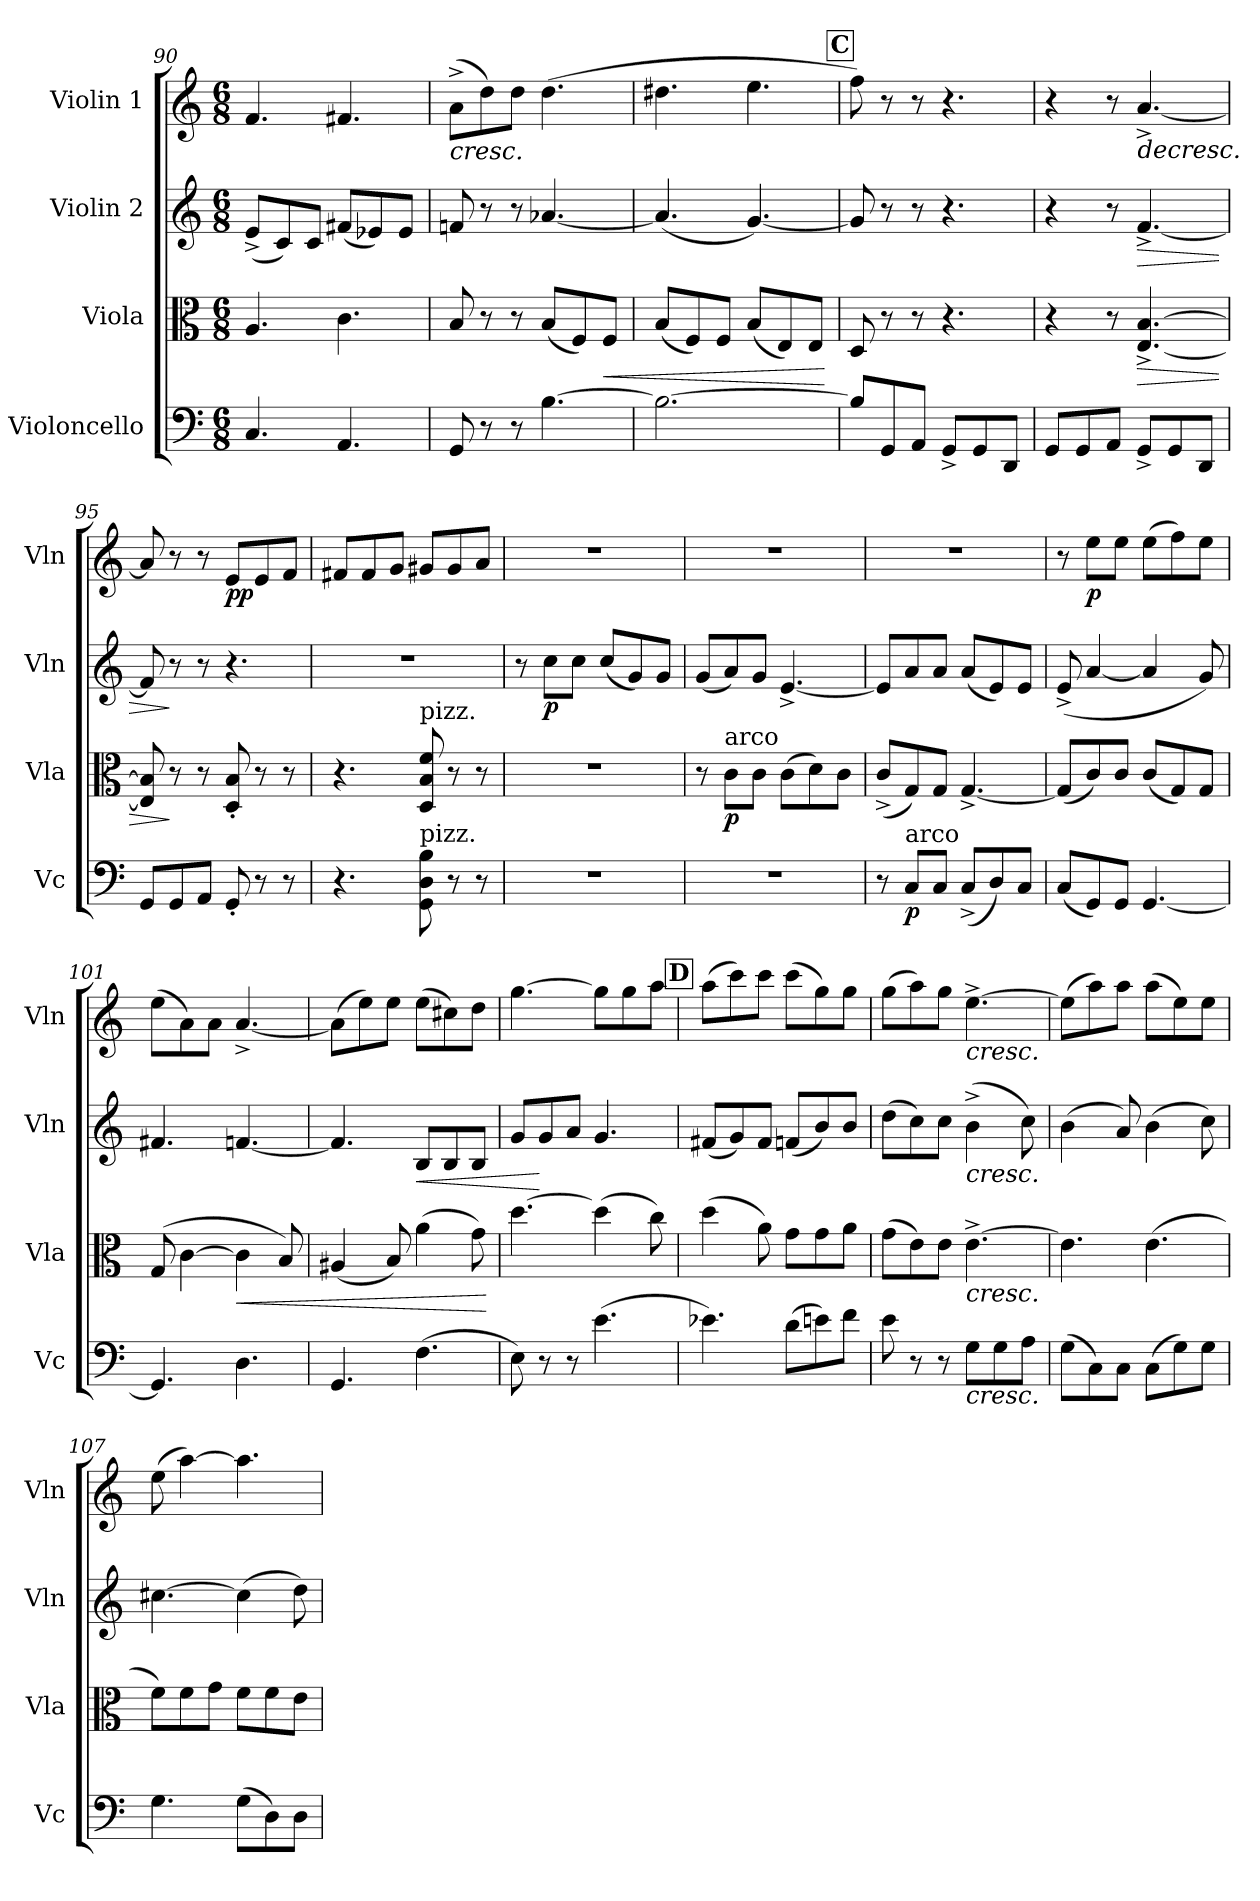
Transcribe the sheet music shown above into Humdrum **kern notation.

**kern	**dynam	**kern	**dynam	**kern	**dynam	**kern	**dynam
*part4	*part4	*part3	*part3	*part2	*part2	*part1	*part1
*staff4	*staff4	*staff3	*staff3	*staff2	*staff2	*staff1	*staff1
*I"Violoncello	*	*I"Viola	*	*I"Violin 2	*	*I"Violin 1	*
*I'Vc	*	*I'Vla	*	*I'Vln	*	*I'Vln	*
*clefF4	*	*clefC3	*	*clefG2	*	*clefG2	*
*k[]	*	*k[]	*	*k[]	*	*k[]	*
*M6/8	*	*M6/8	*	*M6/8	*	*M6/8	*
=90	=90	=90	=90	=90	=90	=90	=90
4.C/	.	4.A/	.	(<8e^/L	.	4.f/	.
.	.	.	.	8c/)	.	.	.
.	.	.	.	8c/J	.	.	.
4.AA/	.	4.c\	.	(<8f#X/L	.	4.f#X/	.
.	.	.	.	8e-X/)	.	.	.
.	.	.	.	8e-/J	.	.	.
=91	=91	=91	=91	=91	=91	=91	=91
*^	*	*	*	*^	*	*	*
!	!	!	!	!	!	!	!	!	!LO:HP:b
8GG/	4.ryy	.	8B/	.	8fn/	4.ryy	.	(>8a^\L	<
8r	.	.	8r	.	8r	.	.	8dd\)	.
8r	.	.	8r	.	8r	.	.	8dd\J	.
[4.B\	8ryy	.	(<8B/L	.	[4.a-X/	8ryy	.	(>4.dd\	.
.	8ryy	.	8F/)	.	.	8ryy	.	.	.
!	!	!	!	!LO:HP:b	!	!	!	!	!
.	8ryy	.	8F/J	<	.	8ryy	.	.	.
*v	*v	*	*	*	*v	*v	*	*	*
=92	=92	=92	=92	=92	=92	=92	=92
2.B\_	.	(<8B/L	.	(<4.a-/]	.	4.dd#X\	.
.	.	8F/)	.	.	.	.	.
.	.	8F/J	.	.	.	.	.
.	.	(<8B/L	.	[4.g/)	.	4.ee\	.
.	.	8E/)	.	.	.	.	.
.	.	8E/J	.	.	.	.	.
.	.	.	[	.	.	.	.
!!LO:REH:place=s1:a:B:fs=14:t=C
=93	=93	=93	=93	=93	=93	=93	=93
8B/L]	.	8D/	.	8g/]	.	8ff\)	.
8GG/	.	8r	.	8r	.	8r	.
8AA/J	.	8r	.	8r	.	8r	.
8GG^/L	.	4.r	.	4.r	.	4.r	.
8GG/	.	.	.	.	.	.	.
8DD/J	.	.	.	.	.	.	.
!!LO:LB:g=z
=94	=94	=94	=94	=94	=94	=94	=94
8GG/L	.	4r	.	4r	.	4r	.
8GG/	.	.	.	.	.	.	.
8AA/J	.	8r	.	8r	.	8r	.
!	!	!	!LO:HP:b	!	!LO:HP:b	!	!LO:HP:b
8GG^/L	.	[4.E/^ [4.B/^	>	[4.f^/	>	[4.a^/	>
8GG/	.	.	.	.	.	.	.
8DD/J	.	.	.	.	.	.	.
=95	=95	=95	=95	=95	=95	=95	=95
8GG/L	.	8E/] 8B/]	.	8f/]	.	8a/]	.
8GG/	.	8r	]	8r	]	8r	[
8AA/J	.	8r	.	8r	.	8r	.
!	!	!	!	!	!	!	!LO:DY:b
8GG'/	.	8D/' 8B/'	.	4.r	.	8e/L	pp
8r	.	8r	.	.	.	8e/	.
8r	.	8r	.	.	.	8f/J	.
=96	=96	=96	=96	=96	=96	=96	=96
4.r	.	4.r	.	2.r	.	8f#X/L	.
.	.	.	.	.	.	8f#/	.
.	.	.	.	.	.	8g/J	.
!	!	!LO:TX:a:t=pizz.	!	!	!	!	!
!LO:TX:a:t=pizz.	!	!	!	!	!	!	!
8GG\ 8D\ 8B\	.	8D/ 8B/ 8f/	.	.	.	8g#X/L	.
8r	.	8r	.	.	.	8g#/	.
8r	.	8r	.	.	.	8a/J	.
=97	=97	=97	=97	=97	=97	=97	=97
2.r	.	2.r	.	8r	.	2.r	.
!	!	!	!	!	!LO:DY:b	!	!
.	.	.	.	8cc\L	p	.	.
.	.	.	.	8cc\J	.	.	.
.	.	.	.	(<8cc/L	.	.	.
.	.	.	.	8g/)	.	.	.
.	.	.	.	8g/J	.	.	.
=98	=98	=98	=98	=98	=98	=98	=98
2.r	.	8r	.	(<8g/L	.	2.r	.
!	!	!LO:TX:a:t=arco	!	!	!	!	!
!	!	!	!LO:DY:b	!	!	!	!
.	.	8c\L	p	8a/)	.	.	.
.	.	8c\J	.	8g/J	.	.	.
.	.	(>8c\L	.	[4.e^/	.	.	.
.	.	8d\)	.	.	.	.	.
.	.	8c\J	.	.	.	.	.
!!LO:LB:g=z
=99	=99	=99	=99	=99	=99	=99	=99
8r	.	(<8c^/L	.	8e/L]	.	2.r	.
!LO:TX:a:t=arco	!	!	!	!	!	!	!
!	!LO:DY:b	!	!	!	!	!	!
8C/L	p	8G/)	.	8a/	.	.	.
8C/J	.	8G/J	.	8a/J	.	.	.
(<8C^/L	.	[4.G^/	.	(<8a/L	.	.	.
8D/)	.	.	.	8e/)	.	.	.
8C/J	.	.	.	8e/J	.	.	.
=100	=100	=100	=100	=100	=100	=100	=100
(<8C/L	.	(<8G/L]	.	(<8e^/	.	8r	.
!	!	!	!	!	!	!	!LO:DY:b
8GG/)	.	8c/)	.	[4a/	.	8ee\L	p
8GG/J	.	8c/J	.	.	.	8ee\J	.
[4.GG/	.	(<8c/L	.	4a/]	.	(>8ee\L	.
.	.	8G/)	.	.	.	8ff\)	.
.	.	8G/J	.	8g/)	.	8ee\J	.
=101	=101	=101	=101	=101	=101	=101	=101
4.GG/]	.	(>8G/	.	4.f#X/	.	(>8ee\L	.
.	.	[4c\	.	.	.	8a\)	.
.	.	.	.	.	.	8a\J	.
!	!	!	!LO:HP:b	!	!	!	!
4.D\	.	4c\]	<	[4.fn/	.	[4.a^/	.
.	.	8B/)	.	.	.	.	.
=102	=102	=102	=102	=102	=102	=102	=102
4.GG/	.	(<4A#X/	.	4.f/]	.	(>8a\L]	.
.	.	.	.	.	.	8ee\)	.
.	.	8B/)	.	.	.	8ee\J	.
!	!	!	!	!	!LO:HP:b	!	!
(>4.F\	.	(>4a\	.	8B/L	<	(>8ee\L	.
.	.	.	.	8B/	.	8cc#X\)	.
.	.	8g\)	.	8B/J	.	8dd\J	.
.	.	.	[	.	.	.	.
=103	=103	=103	=103	=103	=103	=103	=103
8E\)	.	[4.dd\	.	8g/L	.	[4.gg\	.
8r	.	.	.	8g/	[	.	.
8r	.	.	.	8a/J	.	.	.
(>4.e\	.	(>4dd\]	.	4.g/	.	8gg\L]	]
.	.	.	.	.	.	8gg\	.
.	.	8cc\)	.	.	.	8aa\J	.
!!LO:LB:g=z
!!LO:REH:place=s1:a:B:fs=14:t=D
=104	=104	=104	=104	=104	=104	=104	=104
4.e-X\)	.	(>4dd\	.	(<8f#X/L	.	(>8aa\L	.
.	.	.	.	8g/)	.	8ccc\)	.
.	.	8a\)	.	8f#/J	.	8ccc\J	.
(>8d\L	.	8g\L	.	(<8fn/L	.	(>8ccc\L	.
8en\)	.	8g\	.	8b/)	.	8gg\)	.
8f\J	.	8a\J	.	8b/J	.	8gg\J	.
=105	=105	=105	=105	=105	=105	=105	=105
8e\	.	(>8g\L	.	(>8dd\L	.	(>8gg\L	.
8r	.	8e\)	.	8cc\)	.	8aa\)	.
8r	.	8e\J	.	8cc\J	.	8gg\J	.
!	!	!	!	!	!	!LO:TX:b:i:t=cresc.	!
!	!	!	!	!LO:TX:b:i:t=cresc.	!	!	!
!	!	!LO:TX:b:i:t=cresc.	!	!	!	!	!
!LO:TX:b:i:t=cresc.	!	!	!	!	!	!	!
8G\L	.	[4.e^\	.	(>4b^\	.	[4.ee^\	.
8G\	.	.	.	.	.	.	.
8A\J	.	.	.	8cc\)	.	.	.
=106	=106	=106	=106	=106	=106	=106	=106
(>8G\L	.	4.e\]	.	(>4b\	.	(>8ee\L]	.
8C\)	.	.	.	.	.	8aa\)	.
8C\J	.	.	.	8a/)	.	8aa\J	.
(>8C\L	.	(>4.e\	.	(>4b\	.	(>8aa\L	.
8G\)	.	.	.	.	.	8ee\)	.
8G\J	.	.	.	8cc\)	.	8ee\J	.
=107	=107	=107	=107	=107	=107	=107	=107
4.G\	.	8f\L)	.	[4.cc#X\	.	(>8ee\	.
.	.	8f\	.	.	.	[4aa\)	.
.	.	8g\J	.	.	.	.	.
(>8G\L	.	8f\L	.	(>4cc#\]	.	4.aa\]	.
8D\)	.	8f\	.	.	.	.	.
8D\J	.	8e\J	.	8dd\)	.	.	.
=	=	=	=	=	=	=	=
*-	*-	*-	*-	*-	*-	*-	*-
